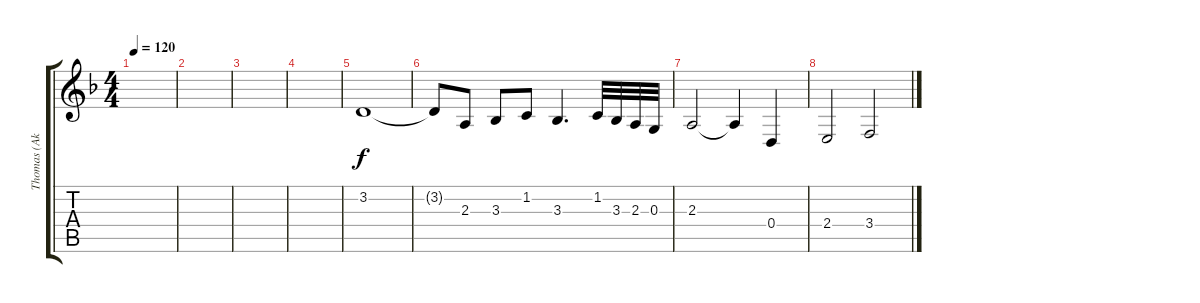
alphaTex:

\track ("Thomas (Akkordeon)" "Thomas (Ak") {instrument accordion}
\staff {score tabs}
\tuning (E4 B3 G3 D3 A2 E2) {hide}
\ts (4 4)
\tempo 120
\clef g2
\ks f
|
|
|
|
3.2.1 |
3.2{t}.8 2.3.8 3.3.8 1.2.8 3.3.4{d} 1.2.32 3.3.32 2.3.32 0.3.32 |
2.3.2 2.3{t}.4 0.4.4 |
2.4.2 3.4.2
